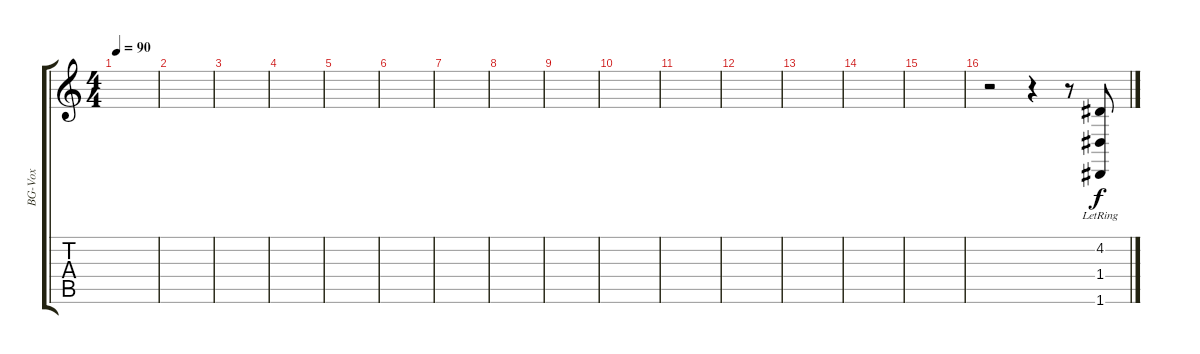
\track ("BG-Vox" "BG-Vox") {instrument bagpipe}
\staff {score tabs}
\tuning (E4 B3 G3 D3 A2 D2) {hide}
\ts (4 4)
\tempo 90
\clef g2
\ks c
|
|
|
|
|
|
|
|
|
|
|
|
|
|
|
r.2{instrument synthvoice} r.4 r.8 (4.2{lr} 1.4{lr} 1.6{lr}).8
